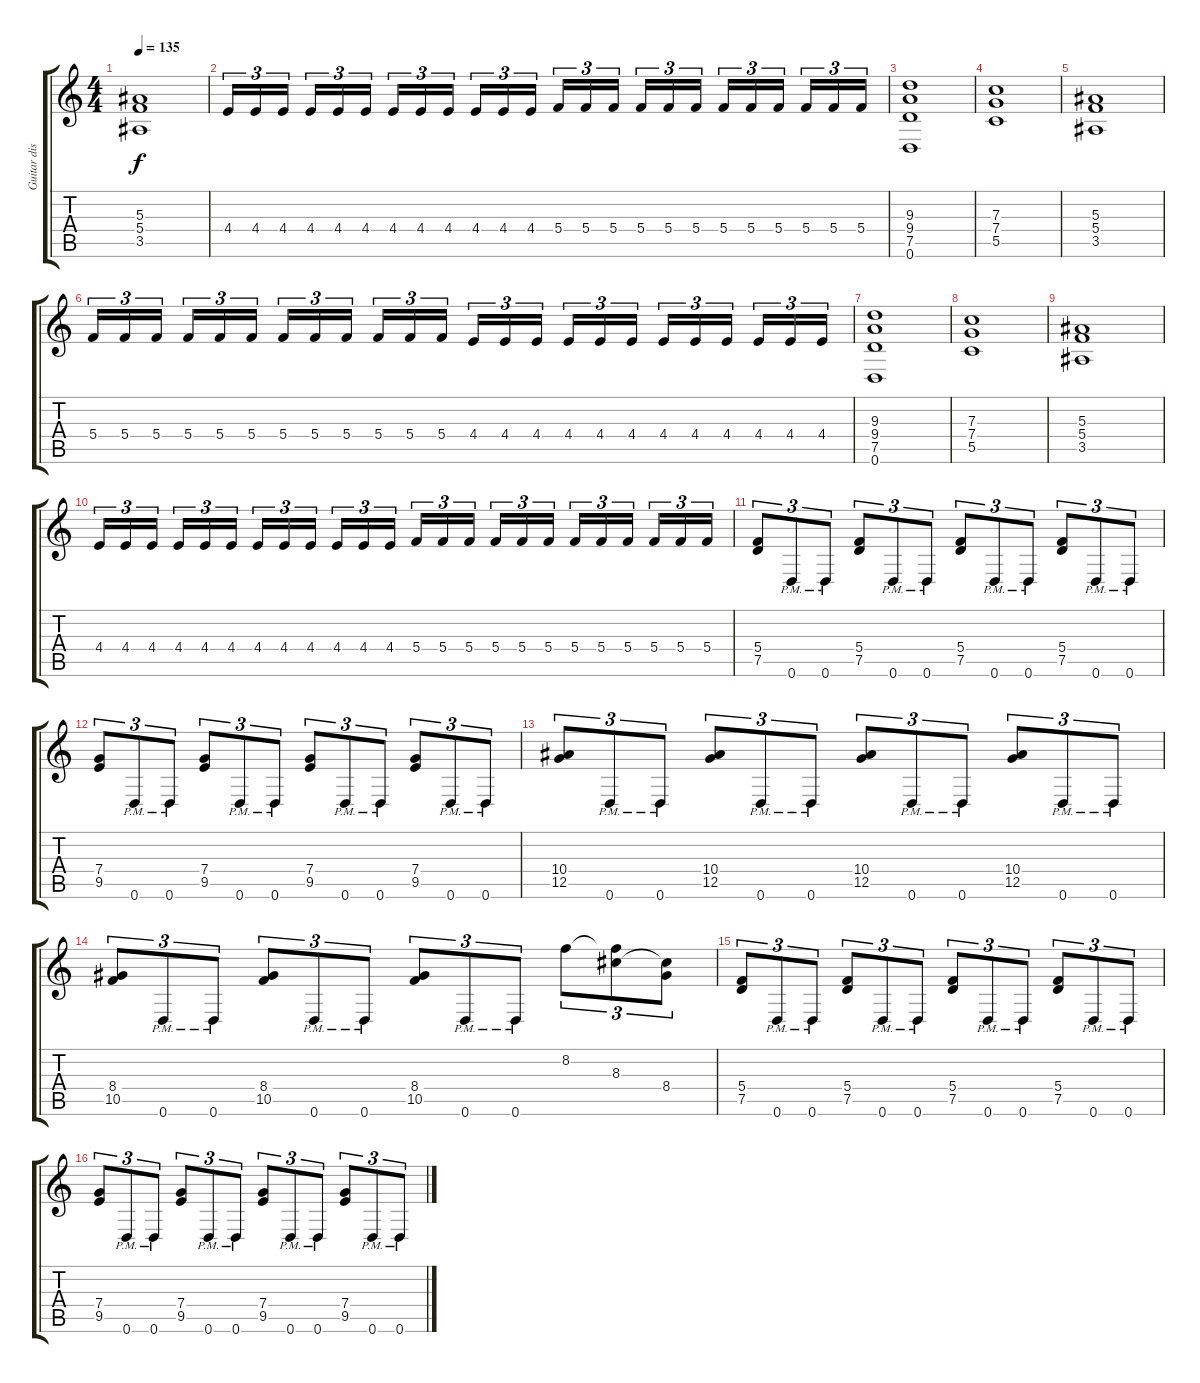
\track ("Guitar distortion 1" "Guitar dis") {instrument distortionguitar}
\staff {score tabs}
\tuning (D4 A3 F3 C3 G2 D2) {hide}
\ts (4 4)
\tempo 135
\clef g2
\ks c
(5.3 5.4 3.5).1{dy f} |
4.4.16{tu (3 2)} 4.4.16{tu (3 2)} 4.4.16{tu (3 2)} 4.4.16{tu (3 2)} 4.4.16{tu (3 2)} 4.4.16{tu (3 2)} 4.4.16{tu (3 2)} 4.4.16{tu (3 2)} 4.4.16{tu (3 2)} 4.4.16{tu (3 2)} 4.4.16{tu (3 2)} 4.4.16{tu (3 2)} 5.4.16{tu (3 2)} 5.4.16{tu (3 2)} 5.4.16{tu (3 2)} 5.4.16{tu (3 2)} 5.4.16{tu (3 2)} 5.4.16{tu (3 2)} 5.4.16{tu (3 2)} 5.4.16{tu (3 2)} 5.4.16{tu (3 2)} 5.4.16{tu (3 2)} 5.4.16{tu (3 2)} 5.4.16{tu (3 2)} |
(9.3 9.4 7.5 0.6).1 |
(7.3 7.4 5.5).1 |
(5.3 5.4 3.5).1 |
5.4.16{tu (3 2)} 5.4.16{tu (3 2)} 5.4.16{tu (3 2)} 5.4.16{tu (3 2)} 5.4.16{tu (3 2)} 5.4.16{tu (3 2)} 5.4.16{tu (3 2)} 5.4.16{tu (3 2)} 5.4.16{tu (3 2)} 5.4.16{tu (3 2)} 5.4.16{tu (3 2)} 5.4.16{tu (3 2)} 4.4.16{tu (3 2)} 4.4.16{tu (3 2)} 4.4.16{tu (3 2)} 4.4.16{tu (3 2)} 4.4.16{tu (3 2)} 4.4.16{tu (3 2)} 4.4.16{tu (3 2)} 4.4.16{tu (3 2)} 4.4.16{tu (3 2)} 4.4.16{tu (3 2)} 4.4.16{tu (3 2)} 4.4.16{tu (3 2)} |
(9.3 9.4 7.5 0.6).1 |
(7.3 7.4 5.5).1 |
(5.3 5.4 3.5).1 |
4.4.16{tu (3 2)} 4.4.16{tu (3 2)} 4.4.16{tu (3 2)} 4.4.16{tu (3 2)} 4.4.16{tu (3 2)} 4.4.16{tu (3 2)} 4.4.16{tu (3 2)} 4.4.16{tu (3 2)} 4.4.16{tu (3 2)} 4.4.16{tu (3 2)} 4.4.16{tu (3 2)} 4.4.16{tu (3 2)} 5.4.16{tu (3 2)} 5.4.16{tu (3 2)} 5.4.16{tu (3 2)} 5.4.16{tu (3 2)} 5.4.16{tu (3 2)} 5.4.16{tu (3 2)} 5.4.16{tu (3 2)} 5.4.16{tu (3 2)} 5.4.16{tu (3 2)} 5.4.16{tu (3 2)} 5.4.16{tu (3 2)} 5.4.16{tu (3 2)} |
(5.4 7.5).8{tu (3 2)} 0.6{pm}.8{tu (3 2)} 0.6{pm}.8{tu (3 2)} (5.4 7.5).8{tu (3 2)} 0.6{pm}.8{tu (3 2)} 0.6{pm}.8{tu (3 2)} (5.4 7.5).8{tu (3 2)} 0.6{pm}.8{tu (3 2)} 0.6{pm}.8{tu (3 2)} (5.4 7.5).8{tu (3 2)} 0.6{pm}.8{tu (3 2)} 0.6{pm}.8{tu (3 2)} |
(7.4 9.5).8{tu (3 2)} 0.6{pm}.8{tu (3 2)} 0.6{pm}.8{tu (3 2)} (7.4 9.5).8{tu (3 2)} 0.6{pm}.8{tu (3 2)} 0.6{pm}.8{tu (3 2)} (7.4 9.5).8{tu (3 2)} 0.6{pm}.8{tu (3 2)} 0.6{pm}.8{tu (3 2)} (7.4 9.5).8{tu (3 2)} 0.6{pm}.8{tu (3 2)} 0.6{pm}.8{tu (3 2)} |
(10.4 12.5).8{tu (3 2)} 0.6{pm}.8{tu (3 2)} 0.6{pm}.8{tu (3 2)} (10.4 12.5).8{tu (3 2)} 0.6{pm}.8{tu (3 2)} 0.6{pm}.8{tu (3 2)} (10.4 12.5).8{tu (3 2)} 0.6{pm}.8{tu (3 2)} 0.6{pm}.8{tu (3 2)} (10.4 12.5).8{tu (3 2)} 0.6{pm}.8{tu (3 2)} 0.6{pm}.8{tu (3 2)} |
(8.4 10.5).8{tu (3 2)} 0.6{pm}.8{tu (3 2)} 0.6{pm}.8{tu (3 2)} (8.4 10.5).8{tu (3 2)} 0.6{pm}.8{tu (3 2)} 0.6{pm}.8{tu (3 2)} (8.4 10.5).8{tu (3 2)} 0.6{pm}.8{tu (3 2)} 0.6{pm}.8{tu (3 2)} 8.2.8{tu (3 2)} (8.2{t} 8.3).8{tu (3 2)} (8.3{t} 8.4).8{tu (3 2)} |
(5.4 7.5).8{tu (3 2)} 0.6{pm}.8{tu (3 2)} 0.6{pm}.8{tu (3 2)} (5.4 7.5).8{tu (3 2)} 0.6{pm}.8{tu (3 2)} 0.6{pm}.8{tu (3 2)} (5.4 7.5).8{tu (3 2)} 0.6{pm}.8{tu (3 2)} 0.6{pm}.8{tu (3 2)} (5.4 7.5).8{tu (3 2)} 0.6{pm}.8{tu (3 2)} 0.6{pm}.8{tu (3 2)} |
(7.4 9.5).8{tu (3 2)} 0.6{pm}.8{tu (3 2)} 0.6{pm}.8{tu (3 2)} (7.4 9.5).8{tu (3 2)} 0.6{pm}.8{tu (3 2)} 0.6{pm}.8{tu (3 2)} (7.4 9.5).8{tu (3 2)} 0.6{pm}.8{tu (3 2)} 0.6{pm}.8{tu (3 2)} (7.4 9.5).8{tu (3 2)} 0.6{pm}.8{tu (3 2)} 0.6{pm}.8{tu (3 2)}
